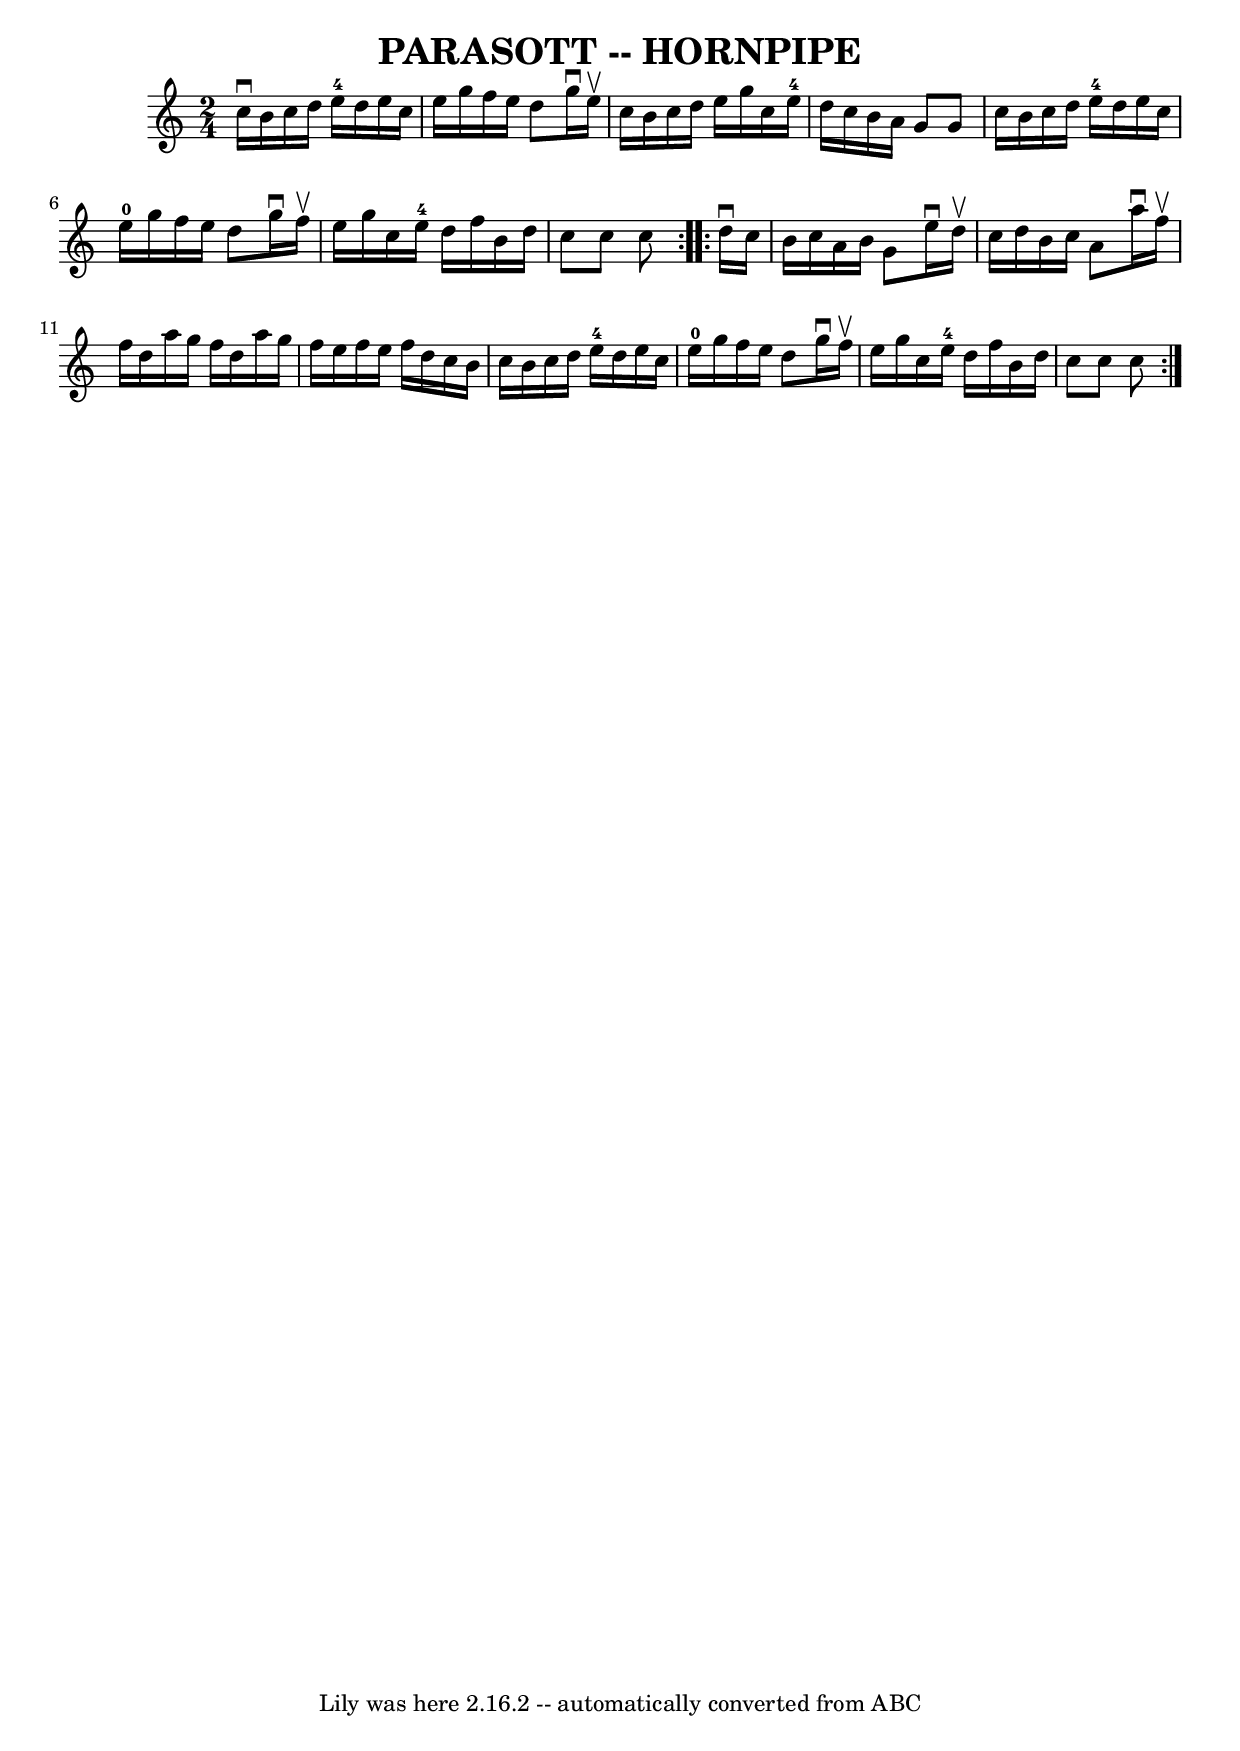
\version "2.7.40"
\include "Mammoth.ily"
\header {
	%% book = "Ryan's Mammoth Collection of Fiddle Tunes"
	crossRefNumber = "1"
	footnotes = ""
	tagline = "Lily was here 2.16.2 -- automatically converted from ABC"
	title = "PARASOTT -- HORNPIPE"
}
voicedefault =  {
\set Score.defaultBarType = "empty"

\repeat volta 2 {
\time 2/4 \key c \major c''16^\downbow b'16 c''16 d''16 e''16 
-4 d''16 e''16 c''16    |
 e''16 g''16 f''16 e''16   
 d''8 g''16^\downbow e''16^\upbow   |
 c''16 b'16 c''16    
d''16 e''16 g''16 c''16 e''16-4   |
 d''16 c''16    
b'16 a'16 g'8 g'8        |
 c''16 b'16 c''16 d''16    
 e''16-4 d''16 e''16 c''16    |
 e''16-0 g''16    
f''16 e''16 d''8 g''16^\downbow f''16^\upbow   |
 e''16    
g''16 c''16 e''16-4 d''16 f''16 b'16 d''16    |
   
c''8 c''8 c''8    }     \repeat volta 2 { d''16^\downbow c''16       
 |
 b'16 c''16 a'16 b'16 g'8 e''16^\downbow d''16 
^\upbow   |
 c''16 d''16 b'16 c''16 a'8 a''16^\downbow  
 f''16^\upbow   |
 f''16 d''16 a''16 g''16 f''16 d''16  
 a''16 g''16    |
 f''16 e''16 f''16 e''16 f''16    
d''16 c''16 b'16        |
 c''16 b'16 c''16 d''16      
e''16-4 d''16 e''16 c''16    |
 e''16-0 g''16    
f''16 e''16 d''8 g''16^\downbow f''16^\upbow   |
 e''16    
g''16 c''16 e''16-4 d''16 f''16 b'16 d''16    |
   
c''8 c''8 c''8    }   
}

\score{
    <<

	\context Staff="default"
	{
	    \voicedefault 
	}

    >>
	\layout {
	}
	\midi {}
}
